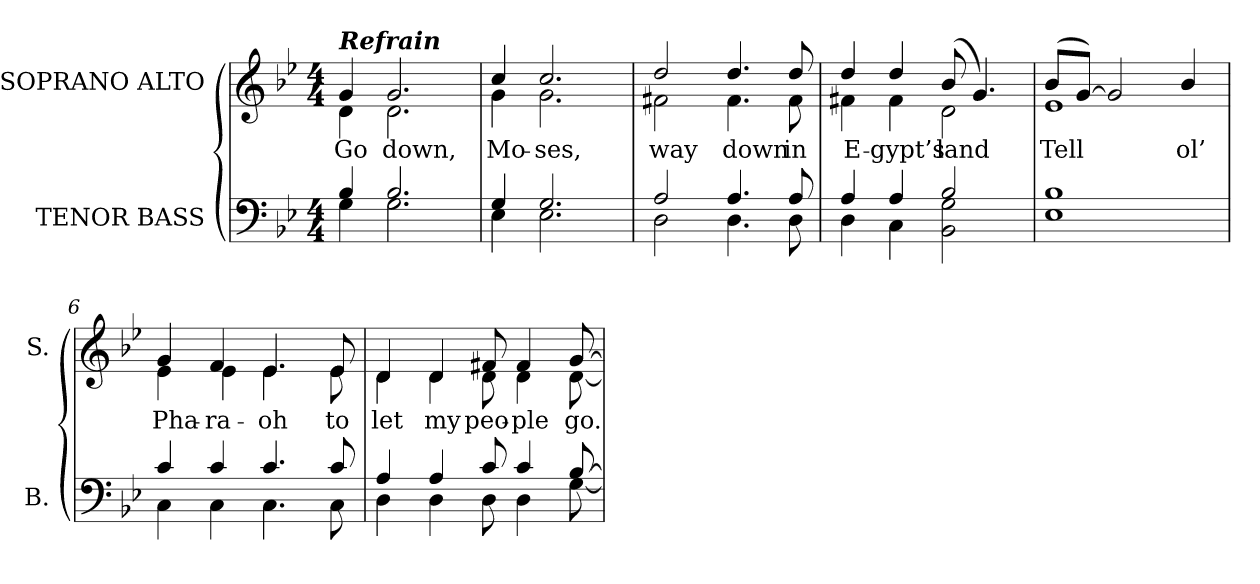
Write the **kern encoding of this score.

**kern	**kern	**text
*part2	*part1	*part1
*staff2	*staff1	*staff1
*I"TENOR BASS	*I"SOPRANO ALTO	*
*I'B.	*I'S.	*
!!LO:PB:g=z
*clefF4	*clefG2	*
*k[b-e-]	*k[b-e-]	*
*B-:	*B-:	*
*M4/4	*M4/4	*
*MM95	*MM95	*
=1	=1	=1
*^	*^	*
!	!	!LO:TX:a:Bi:t=Refrain	!	!
!	!	!	!	!LO:LY:b:color=#000000
4B-i/	4Gi\	4gi/	4di\	Go
!	!	!	!	!LO:LY:b:color=#000000
2.B-i/	2.Gi\	2.gi/	2.di\	down,
=2	=2	=2	=2	=2
!	!	!	!	!LO:LY:b:color=#000000
4Gi/	4E-i\	4cci/	4gi\	Mo-
!	!	!	!	!LO:LY:b:color=#000000
2.Gi/	2.E-i\	2.cci/	2.gi\	-ses,
=3	=3	=3	=3	=3
!	!	!	!	!LO:LY:b:color=#000000
2Ai/	2Di\	2ddi/	2f#Xi\	way
!	!	!	!	!LO:LY:b:color=#000000
4.Ai/	4.Di\	4.ddi/	4.f#i\	down
!	!	!	!	!LO:LY:b:color=#000000
8Ai/	8Di\	8ddi/	8f#i\	in
=4	=4	=4	=4	=4
!	!	!	!	!LO:LY:b:color=#000000
4Ai/	4Di\	4ddi/	4f#Xi\	E-
!	!	!	!	!LO:LY:b:color=#000000
4Ai/	4Ci\	4ddi/	4f#i\	-gypt’s
!	!	!	!	!LO:LY:b:color=#000000
2B-i/	2BB-i\ 2Gi	(8b-i/	2di\	land
.	.	4.gi/)	.	.
!!LO:LB:g=z	!!
=5	=5	=5	=5	=5
!	!	!	!	!LO:LY:b:color=#000000
1B-i	1E-i	(8b-i/L	1e-i	Tell
.	.	[8gi/J)	.	.
.	.	2gi/]	.	.
!	!	!	!	!LO:LY:b:color=#000000
.	.	4b-i/	.	ol’
=6	=6	=6	=6	=6
!	!	!	!	!LO:LY:b:color=#000000
4ci/	4Ci\	4gi/	4e-i\	Pha-
!	!	!	!	!LO:LY:b:color=#000000
4ci/	4Ci\	4fi/	4e-i\	-ra-
!	!	!	!	!LO:LY:b:color=#000000
4.ci/	4.Ci\	4.e-i/	4.e-i\	-oh
!	!	!	!	!LO:LY:b:color=#000000
8ci/	8Ci\	8e-i/	8e-i\	to
=7	=7	=7	=7	=7
!	!	!	!	!LO:LY:b:color=#000000
4Ai/	4Di\	4di/	4di\	let
!	!	!	!	!LO:LY:b:color=#000000
4Ai/	4Di\	4di/	4di\	my
!	!	!	!	!LO:LY:b:color=#000000
8ci/	8Di\	8f#Xi/	8di\	peo-
!	!	!	!	!LO:LY:b:color=#000000
4ci/	4Di\	4f#i/	4di\	-ple
!	!	!	!	!LO:LY:b:color=#000000
[8B-i/	[8Gi\	[8gi/	[8di\	go.
*v	*v	*	*	*
*	*v	*v	*
=	=	=
*-	*-	*-
